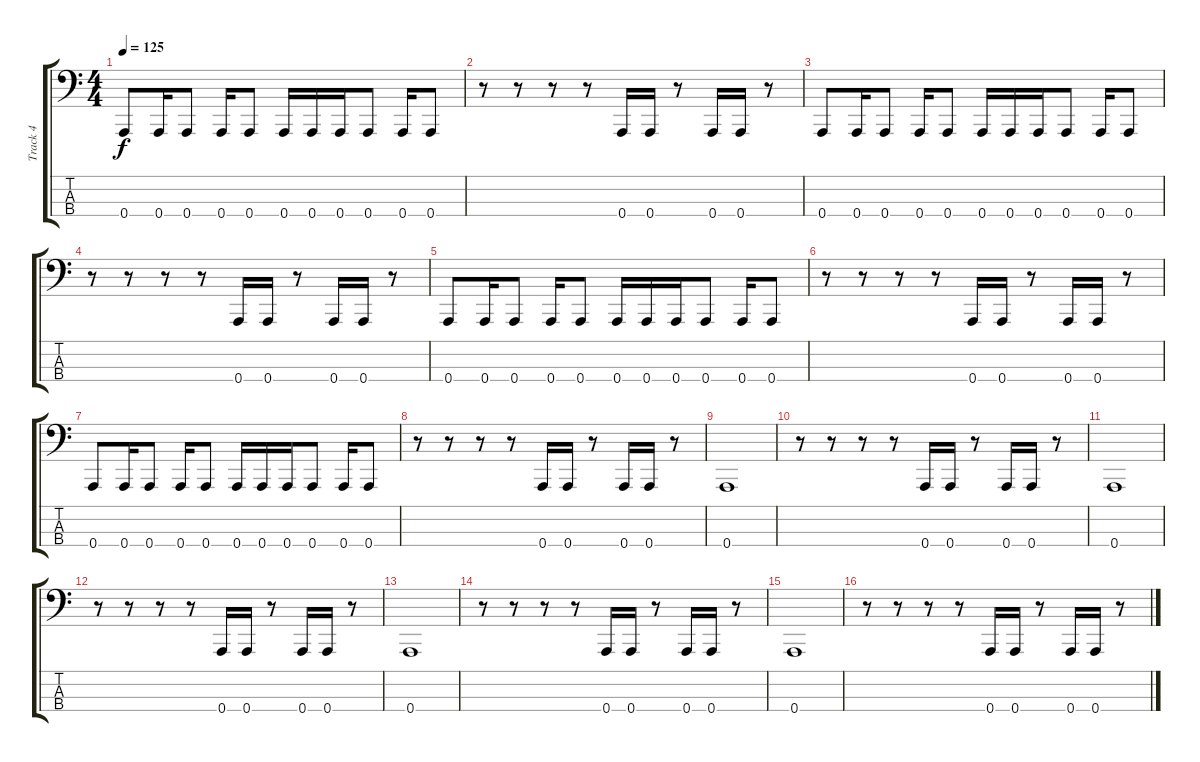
\track ("Track 4" "Track 4") {instrument electricbassfinger}
\staff {score tabs}
\tuning (D2 A1 E1 A0) {hide}
\ts (4 4)
\tempo 125
\clef f4
\ks c
0.4.8{dy f instrument electricbassfinger} 0.4.16 0.4.8 0.4.16 0.4.8 0.4.16 0.4.16 0.4.16 0.4.8 0.4.16 0.4.8 |
r.8 r.8 r.8 r.8 0.4.16 0.4.16 r.8 0.4.16 0.4.16 r.8 |
0.4.8 0.4.16 0.4.8 0.4.16 0.4.8 0.4.16 0.4.16 0.4.16 0.4.8 0.4.16 0.4.8 |
r.8 r.8 r.8 r.8 0.4.16 0.4.16 r.8 0.4.16 0.4.16 r.8 |
0.4.8 0.4.16 0.4.8 0.4.16 0.4.8 0.4.16 0.4.16 0.4.16 0.4.8 0.4.16 0.4.8 |
r.8 r.8 r.8 r.8 0.4.16 0.4.16 r.8 0.4.16 0.4.16 r.8 |
0.4.8 0.4.16 0.4.8 0.4.16 0.4.8 0.4.16 0.4.16 0.4.16 0.4.8 0.4.16 0.4.8 |
r.8 r.8 r.8 r.8 0.4.16 0.4.16 r.8 0.4.16 0.4.16 r.8 |
0.4.1 |
r.8 r.8 r.8 r.8 0.4.16 0.4.16 r.8 0.4.16 0.4.16 r.8 |
0.4.1 |
r.8 r.8 r.8 r.8 0.4.16 0.4.16 r.8 0.4.16 0.4.16 r.8 |
0.4.1 |
r.8 r.8 r.8 r.8 0.4.16 0.4.16 r.8 0.4.16 0.4.16 r.8 |
0.4.1 |
r.8 r.8 r.8 r.8 0.4.16 0.4.16 r.8 0.4.16 0.4.16 r.8
